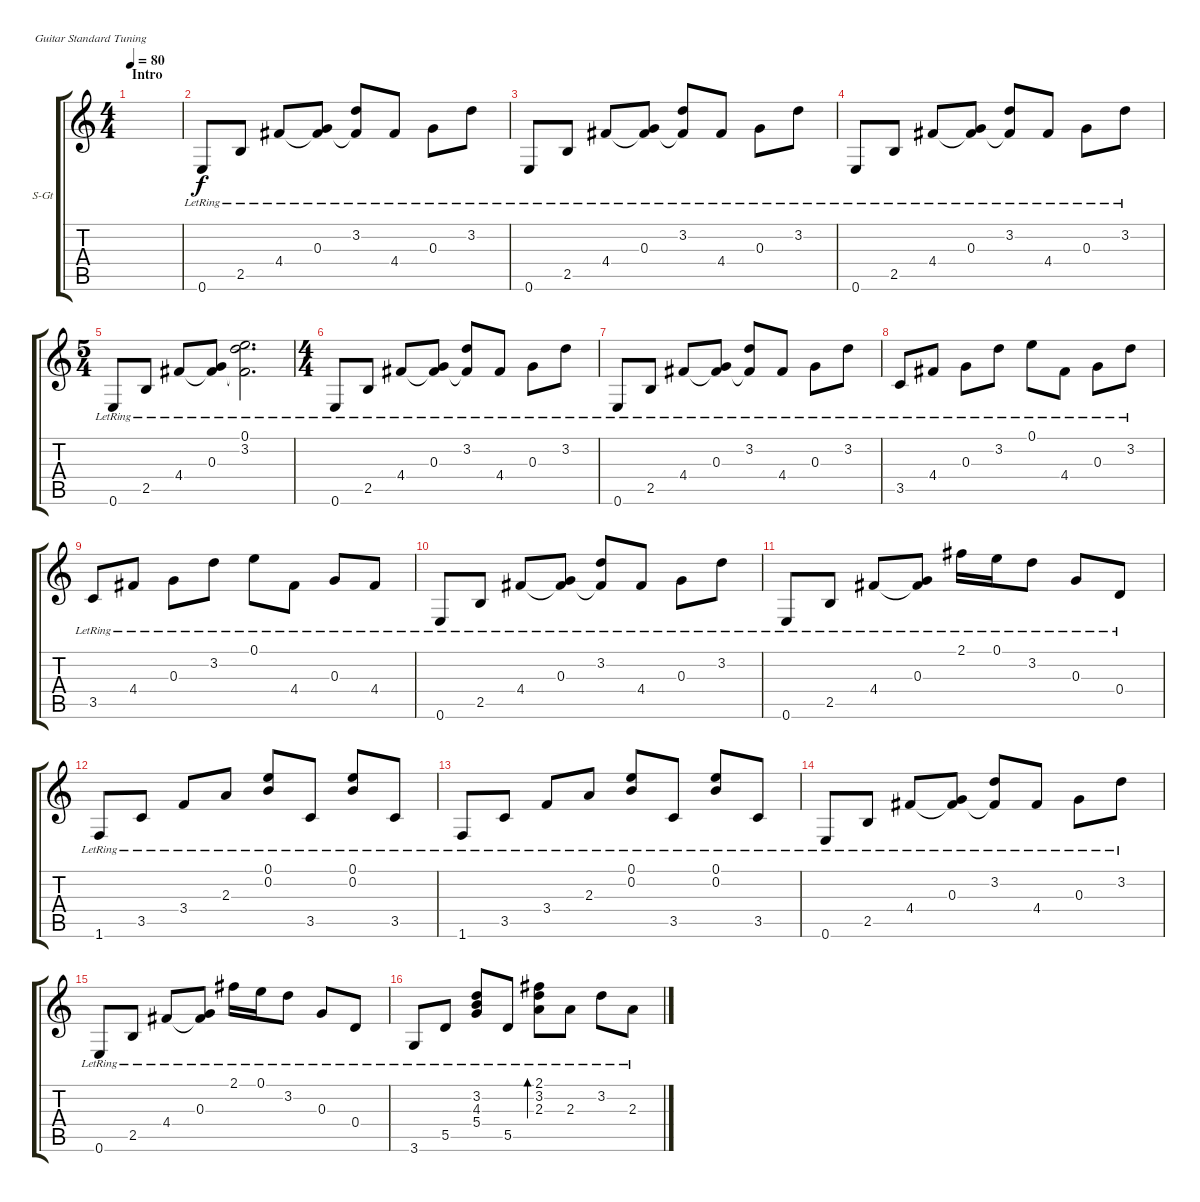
\defaultSystemsLayout 4
\bracketExtendMode groupsimilarinstruments
\firstSystemTrackNameOrientation horizontal
\otherSystemsTrackNameOrientation horizontal
\track ("Steel Guitar" "S-Gt") {instrument acousticguitarsteel}
\staff {score tabs}
\tuning (E4 B3 G3 D3 A2 E2)
\ts (4 4)
\section ("" "Intro")
\tempo 80
\clef g2
\ks c
|
0.6{lr}.8 2.5{lr}.8 4.4{lr}.8 (0.3{lr} 4.4{lr t}).8 (3.2 4.4{lr t}).8 4.4{lr}.8 0.3{lr}.8 3.2{lr}.8 |
0.6{lr}.8 2.5{lr}.8 4.4{lr}.8 (0.3{lr} 4.4{lr t}).8 (3.2 4.4{lr t}).8 4.4{lr}.8 0.3{lr}.8 3.2{lr}.8 |
0.6{lr}.8 2.5{lr}.8 4.4{lr}.8 (0.3{lr} 4.4{lr t}).8 (3.2 4.4{lr t}).8 4.4{lr}.8 0.3{lr}.8 3.2{lr}.8 |
\ts (5 4)
0.6{lr}.8 2.5{lr}.8 4.4{lr}.8 (0.3{lr} 4.4{lr t}).8 (3.2 4.4{lr t} 0.1).2{d} |
\ts (4 4)
0.6{lr}.8 2.5{lr}.8 4.4{lr}.8 (0.3{lr} 4.4{lr t}).8 (3.2 4.4{lr t}).8 4.4{lr}.8 0.3{lr}.8 3.2{lr}.8 |
0.6{lr}.8 2.5{lr}.8 4.4{lr}.8 (0.3{lr} 4.4{lr t}).8 (3.2 4.4{lr t}).8 4.4{lr}.8 0.3{lr}.8 3.2{lr}.8 |
3.5{lr}.8 4.4{lr}.8 0.3{lr}.8 3.2{lr}.8 0.1{lr}.8 4.4{lr}.8 0.3{lr}.8 3.2{lr}.8 |
3.5{lr}.8 4.4{lr}.8 0.3{lr}.8 3.2{lr}.8 0.1{lr}.8 4.4{lr}.8 0.3{lr}.8 4.4{lr}.8 |
0.6{lr}.8 2.5{lr}.8 4.4{lr}.8 (0.3{lr} 4.4{lr t}).8 (3.2 4.4{lr t}).8 4.4{lr}.8 0.3{lr}.8 3.2{lr}.8 |
0.6{lr}.8 2.5{lr}.8 4.4{lr}.8 (0.3{lr} 4.4{lr t}).8 2.1{lr}.16 0.1{lr}.16 3.2{lr}.8 0.3{lr}.8 0.4{lr}.8 |
1.6{lr}.8 3.5{lr}.8 3.4{lr}.8 2.3{lr}.8 (0.1{lr} 0.2{lr}).8 3.5{lr}.8 (0.1{lr} 0.2{lr}).8 3.5{lr}.8 |
1.6{lr}.8 3.5{lr}.8 3.4{lr}.8 2.3{lr}.8 (0.1{lr} 0.2{lr}).8 3.5{lr}.8 (0.1{lr} 0.2{lr}).8 3.5{lr}.8 |
0.6{lr}.8 2.5{lr}.8 4.4{lr}.8 (0.3{lr} 4.4{lr t}).8 (3.2 4.4{lr t}).8 4.4{lr}.8 0.3{lr}.8 3.2{lr}.8 |
0.6{lr}.8 2.5{lr}.8 4.4{lr}.8 (0.3{lr} 4.4{lr t}).8 2.1{lr}.16 0.1{lr}.16 3.2{lr}.8 0.3{lr}.8 0.4{lr}.8 |
3.6{lr}.8 5.5{lr}.8 (4.3{lr} 3.2{lr} 5.4{lr}).8 5.5{lr}.8 (2.1{lr} 3.2{lr} 2.3).8{bd 119} 2.3{lr}.8 3.2{lr}.8 2.3{lr}.8
